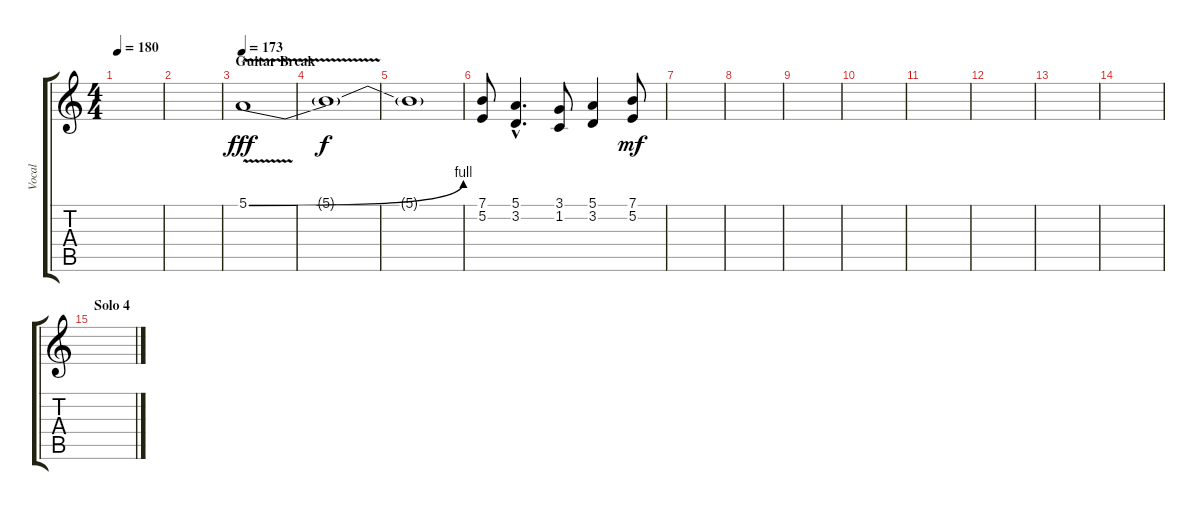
\track ("Vocal" "Vocal") {instrument violin}
\staff {score tabs}
\tuning (E4 B3 G3 D3 A2 E2) {hide}
\ts (4 4)
\tempo 180
\clef g2
\ks c
|
|
\section ("" "Guitar Break")
\tempo 173
5.1{be (bend 0 0 60 4) v}.1{dy fff volume 8} |
5.1{t}.1{dy f} |
5.1{t}.1 |
(7.1 5.2).8{volume 16} (5.1{hac} 3.2{hac}).4{d} (3.1 1.2).8 (5.1 3.2).4 (7.1 5.2).8{dy mf} |
|
|
|
|
|
|
|
|
\section ("" "Solo 4")
